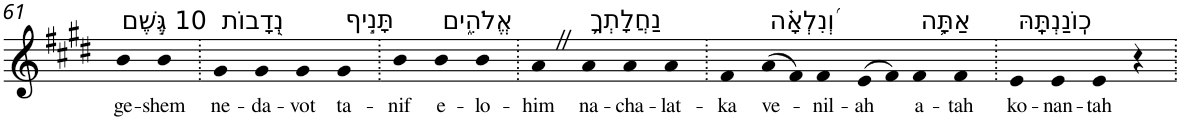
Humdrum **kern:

**kern	**text
*part1	*part1
*staff1	*staff1
*I"Piano	*
*I'Pno	*
!!LO:PB:g=z
*clefG2	*
*k[f#c#g#d#]	*
*E:	*
=61	=61
!LO:TX:a:t=10 גֶּ֣שֶׁם	!
!	!LO:LY:b
4b	ge-
!	!LO:LY:b
4b	-shem
=62.	=62.
!LO:TX:a:t=נְ֭דָבוֹת	!
!	!LO:LY:b
4g#	ne-
!	!LO:LY:b
4g#	-da-
!	!LO:LY:b
4g#	-vot
!LO:TX:a:t=תָּנִ֣יף	!
!	!LO:LY:b
4g#	ta-
=63.	=63.
!	!LO:LY:b
4b	-nif
!LO:TX:a:t=אֱלֹהִ֑ים	!
!	!LO:LY:b
4b	e-
!	!LO:LY:b
4b	-lo-
=64.	=64.
!	!LO:LY:b
4aZ	-him
!LO:TX:a:t=נַחֲלָתְךָ֥	!
!	!LO:LY:b
4a	na-
!	!LO:LY:b
4a	-cha-
!	!LO:LY:b
4a	-lat-
=65.	=65.
!	!LO:LY:b
4f#	-ka
!LO:TX:a:t=וְ֝נִלְאָ֗ה	!
!	!LO:LY:b
(>8a	ve-
8f#)	.
!	!LO:LY:b
4f#	-nil-
!	!LO:LY:b
(>8e	-ah
8f#)	.
!LO:TX:a:t=אַתָּ֥ה	!
!	!LO:LY:b
4f#	a-
!	!LO:LY:b
4f#	-tah
=66.	=66.
!LO:TX:a:t=כֽוֹנַנְתָּֽהּ	!
!	!LO:LY:b
4e	ko-
!	!LO:LY:b
4e	-nan-
!	!LO:LY:b
4e	-tah
4r	.
=.	=.
*-	*-
